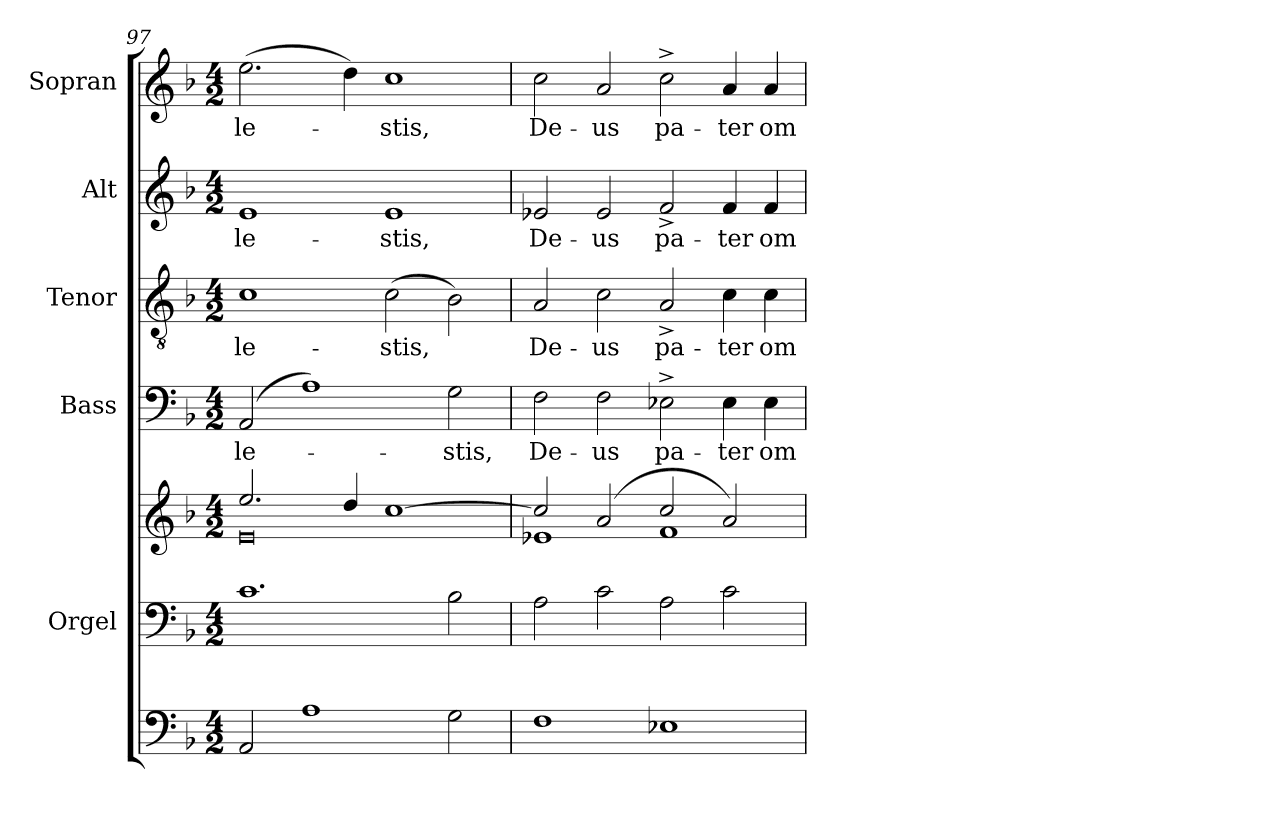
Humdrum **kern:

**kern	**kern	**kern	**kern	**text	**kern	**text	**kern	**text	**kern	**text
*part6	*part5	*part5	*part4	*part4	*part3	*part3	*part2	*part2	*part1	*part1
*staff7	*staff6	*staff5	*staff4	*staff4	*staff3	*staff3	*staff2	*staff2	*staff1	*staff1
*	*I"Orgel	*	*I"Bass	*	*I"Tenor	*	*I"Alt	*	*I"Sopran	*
*	*I'Org.	*	*I'B	*	*I'T	*	*I'A	*	*I'S	*
*clefF4	*clefF4	*clefG2	*clefF4	*	*clefGv2	*	*clefG2	*	*clefG2	*
*ITrd7c12	*	*	*	*	*	*	*	*	*	*
*k[b-]	*k[b-]	*k[b-]	*k[b-]	*	*k[b-]	*	*k[b-]	*	*k[b-]	*
*F:	*F:	*F:	*F:	*	*F:	*	*F:	*	*F:	*
*M4/2	*M4/2	*M4/2	*M4/2	*	*M4/2	*	*M4/2	*	*M4/2	*
=97	=97	=97	=97	=97	=97	=97	=97	=97	=97	=97
*	*	*^	*	*	*	*	*	*	*	*
!	!	!	!	!	!LO:LY:b	!	!LO:LY:b	!	!LO:LY:b	!	!LO:LY:b
2AAA/	1.c	2.ee/	0e	(2AA/	-le-	1c	-le-	1e	-le-	(>2.ee\	-le-
1AA	.	.	.	1A)	.	.	.	.	.	.	.
.	.	4dd/	.	.	.	.	.	.	.	4dd\)	.
!	!	!	!	!	!	!	!LO:LY:b	!	!LO:LY:b	!	!LO:LY:b
.	.	[>1cc	.	.	.	(>2c\	-stis,	1e	-stis,	1cc	-stis,
!	!	!	!	!	!LO:LY:b	!	!	!	!	!	!
2GG\	2B-\	.	.	2G\	-stis,	2B-\)	.	.	.	.	.
=98	=98	=98	=98	=98	=98	=98	=98	=98	=98	=98	=98
!	!	!	!	!	!LO:LY:b	!	!LO:LY:b	!	!LO:LY:b	!	!LO:LY:b
1FF	2A\	2cc/]	1e-X	2F\	De-	2A/	De-	2e-X/	De-	2cc\	De-
!	!	!	!	!	!LO:LY:b	!	!LO:LY:b	!	!LO:LY:b	!	!LO:LY:b
.	2c\	(2a/	.	2F\	-us	2c\	-us	2e-/	-us	2a/	-us
!	!	!	!	!	!LO:LY:b	!	!LO:LY:b	!	!LO:LY:b	!	!LO:LY:b
1EE-X	2A\	2cc/	1f	2E-X^>\	pa-	2A^>/	pa-	2f^</	pa-	2cc^>\	pa-
!	!	!	!	!	!LO:LY:b	!	!LO:LY:b	!	!LO:LY:b	!	!LO:LY:b
.	2c\	2a/)	.	4E-\	-ter	4c\	-ter	4f/	-ter	4a/	-ter
!	!	!	!	!	!LO:LY:b	!	!LO:LY:b	!	!LO:LY:b	!	!LO:LY:b
.	.	.	.	4E-\	om-	4c\	om-	4f/	om-	4a/	om-
*	*	*v	*v	*	*	*	*	*	*	*	*
=	=	=	=	=	=	=	=	=	=	=
*-	*-	*-	*-	*-	*-	*-	*-	*-	*-	*-
